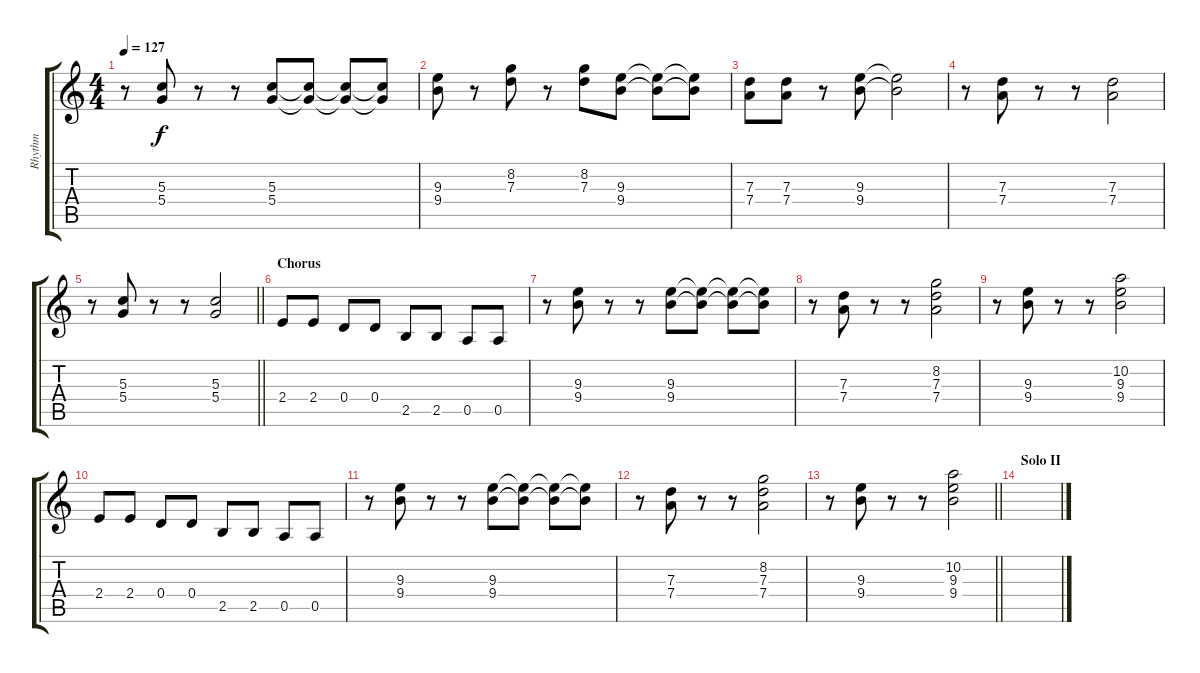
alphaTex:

\track ("Rhythm" "Rhythm") {instrument overdrivenguitar}
\staff {score tabs}
\tuning (E4 B3 G3 D3 A2 E2) {hide}
\ts (4 4)
\tempo 127
\clef g2
\ks c
r.8{dy f} (5.3 5.4).8 r.8 r.8 (5.3 5.4).8 (5.3{t} 5.4{t}).8 (5.3{t} 5.4{t}).8 (5.3{t} 5.4{t}).8 |
(9.3 9.4).8 r.8 (8.2 7.3).8 r.8 (8.2 7.3).8 (9.3 9.4).8 (9.3{t} 9.4{t}).8 (9.3{t} 9.4{t}).8 |
(7.3 7.4).8 (7.3 7.4).8 r.8 (9.3 9.4).8 (9.3{t} 9.4{t}).2 |
r.8 (7.3 7.4).8 r.8 r.8 (7.3 7.4).2 |
\barLineRight lightlight
r.8 (5.3 5.4).8 r.8 r.8 (5.3 5.4).2 |
\section ("" "Chorus")
2.4.8 2.4.8 0.4.8 0.4.8 2.5.8 2.5.8 0.5.8 0.5.8 |
r.8 (9.3 9.4).8 r.8 r.8 (9.3 9.4).8 (9.3{t} 9.4{t}).8 (9.3{t} 9.4{t}).8 (9.3{t} 9.4{t}).8 |
r.8 (7.3 7.4).8 r.8 r.8 (8.2 7.3 7.4).2 |
r.8 (9.3 9.4).8 r.8 r.8 (10.2 9.3 9.4).2 |
2.4.8 2.4.8 0.4.8 0.4.8 2.5.8 2.5.8 0.5.8 0.5.8 |
r.8 (9.3 9.4).8 r.8 r.8 (9.3 9.4).8 (9.3{t} 9.4{t}).8 (9.3{t} 9.4{t}).8 (9.3{t} 9.4{t}).8 |
r.8 (7.3 7.4).8 r.8 r.8 (8.2 7.3 7.4).2 |
\barLineRight lightlight
r.8 (9.3 9.4).8 r.8 r.8 (10.2 9.3 9.4).2 |
\section ("" "Solo II")
